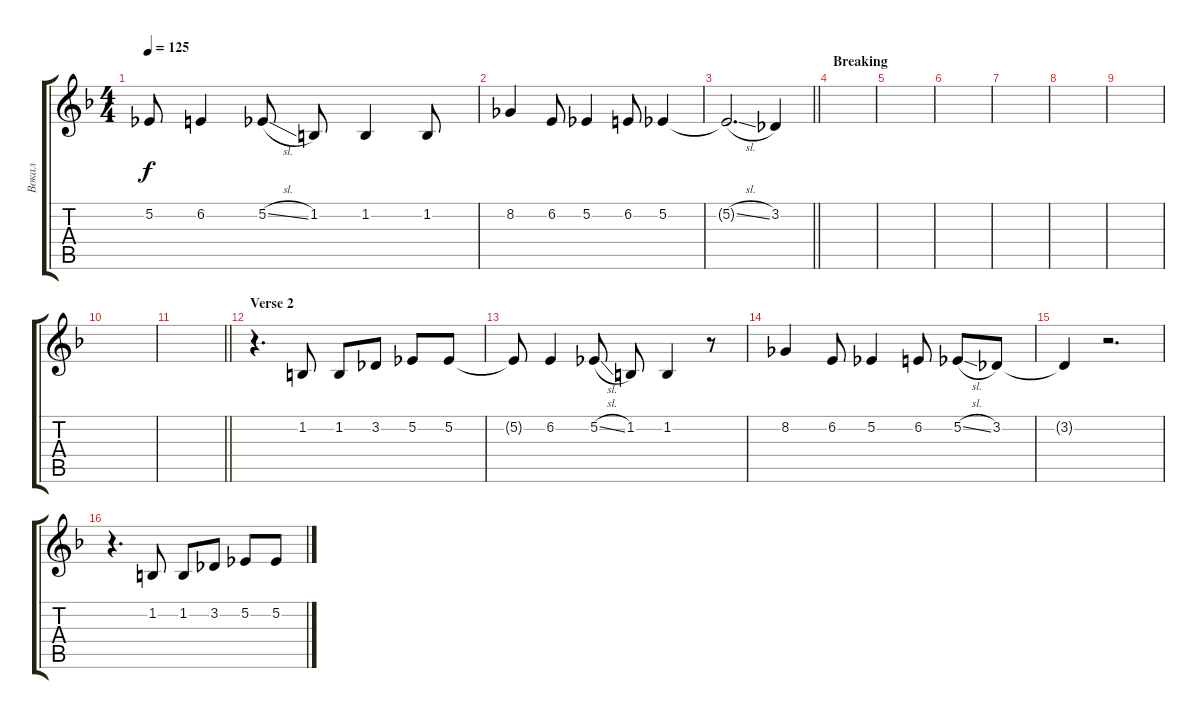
\track ("Вокал" "Вокал") {instrument trumpet}
\staff {score tabs}
\tuning (Eb4 Bb3 Gb3 Db3 Ab2 Eb2) {hide}
\ts (4 4)
\tempo 125
\clef g2
\ks dminor
5.2{t}.8{dy f} 6.2.4 5.2{sl}.8 1.2.8 1.2.4 1.2.8 |
8.2.4 6.2.8 5.2.4 6.2.8 5.2.4 |
\barLineRight lightlight
5.2{sl t}.2{d} 3.2.4 |
\section ("" "Breaking")
|
|
|
|
|
|
|
\barLineRight lightlight
|
\section ("" "Verse 2")
r.4{d} 1.2.8 1.2.8 3.2.8 5.2.8 5.2.8 |
5.2{t}.8 6.2.4 5.2{sl}.8 1.2.8 1.2.4 r.8 |
8.2.4 6.2.8 5.2.4 6.2.8 5.2{sl}.8 3.2.8 |
3.2{t}.4 r.2{d} |
r.4{d} 1.2.8 1.2.8 3.2.8 5.2.8 5.2.8
